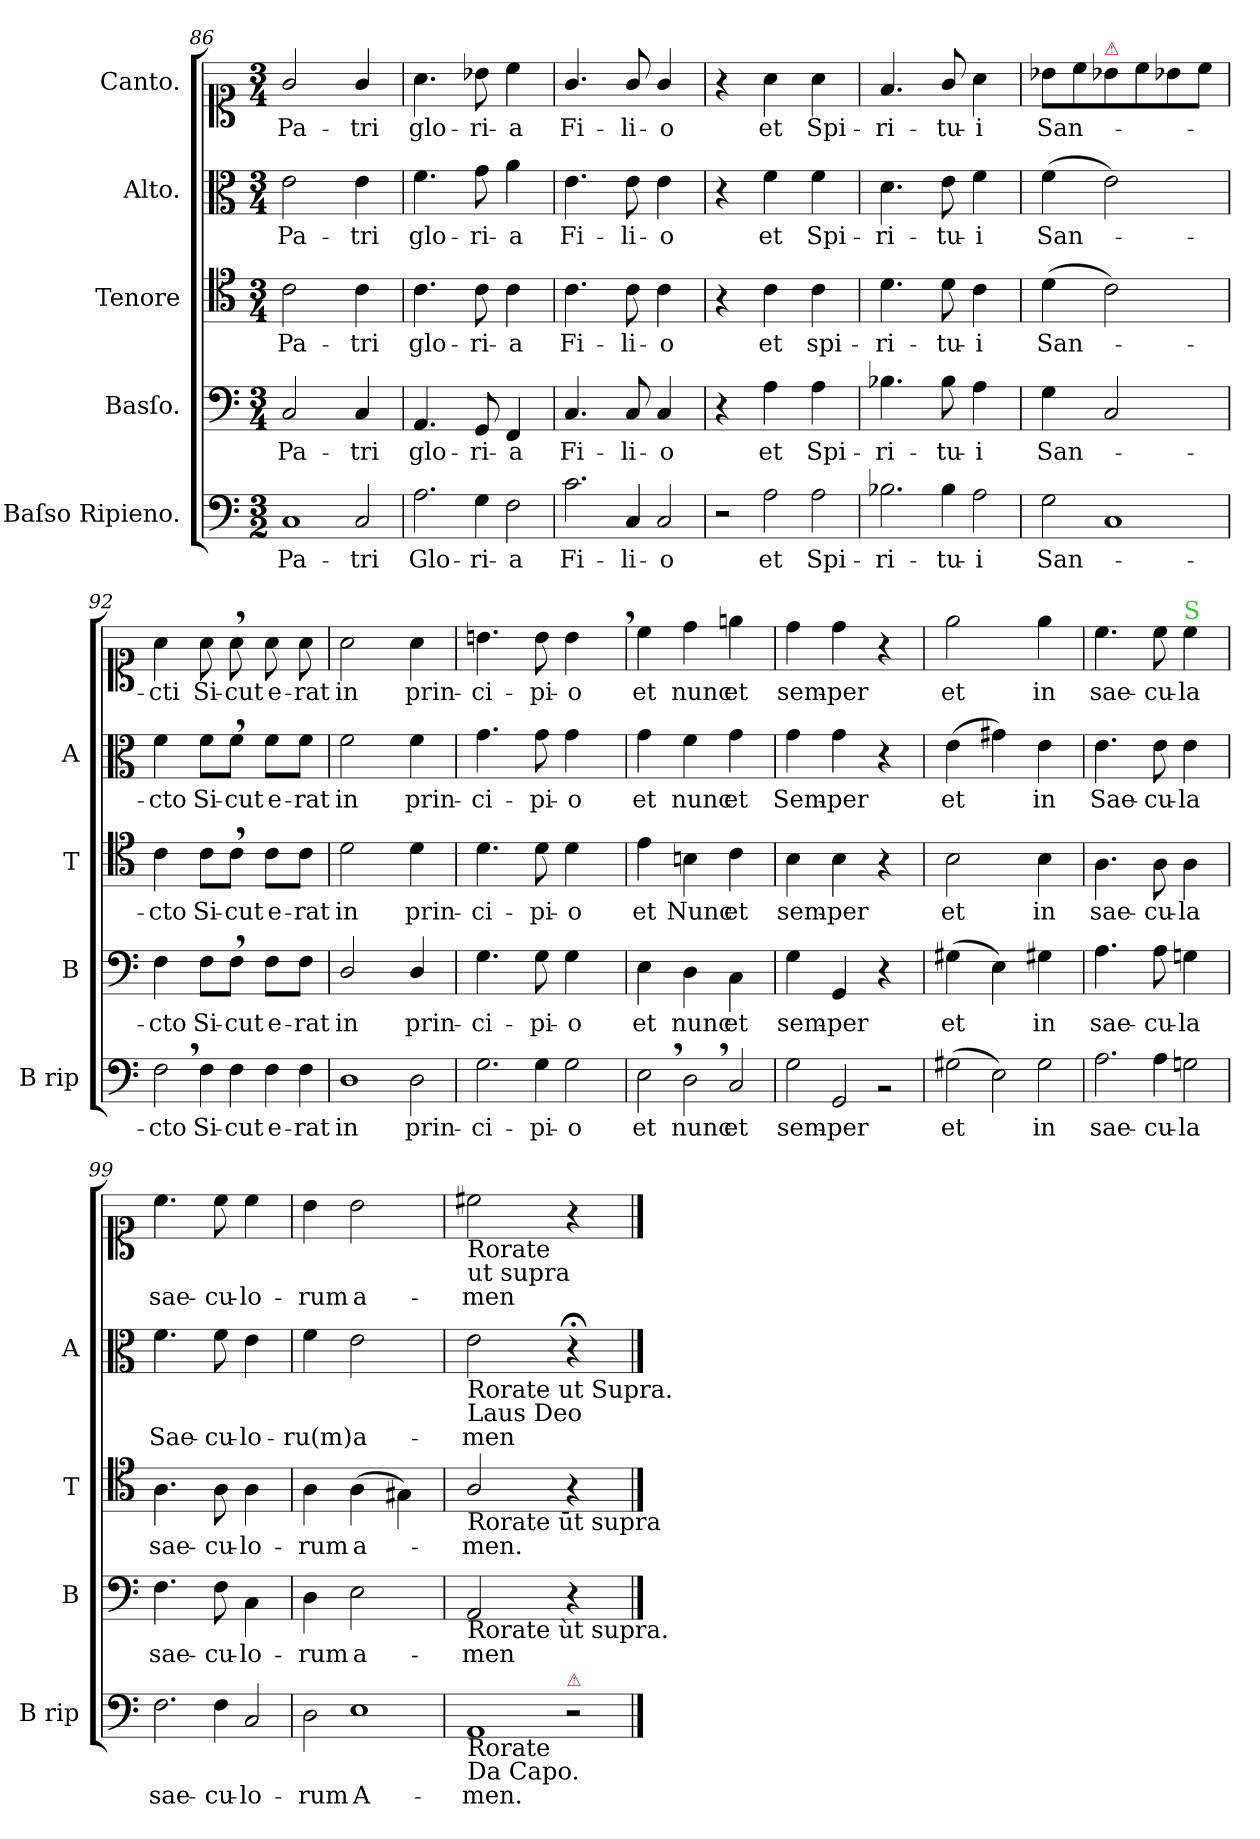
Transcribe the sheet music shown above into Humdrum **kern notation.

**kern	**text	**kern	**text	**kern	**text	**kern	**text	**kern	**text
*part5	*part5	*part4	*part4	*part3	*part3	*part2	*part2	*part1	*part1
*staff5	*staff5	*staff4	*staff4	*staff3	*staff3	*staff2	*staff2	*staff1	*staff1
*I"Baſso Ripieno.	*	*I"Basſo.	*	*I"Tenore	*	*I"Alto.	*	*I"Canto.	*
*I'B rip	*	*I'B	*	*I'T	*	*I'A	*	*	*
*clefF4	*	*clefF4	*	*clefC4	*	*clefC3	*	*clefC1	*
*k[]	*	*k[]	*	*k[]	*	*k[]	*	*k[]	*
*M3/2	*	*M3/4	*	*M3/4	*	*M3/4	*	*M3/4	*
=86	=86	=86	=86	=86	=86	=86	=86	=86	=86
!LO:N:vis=1	!	!	!	!	!	!	!	!	!
2C/	Pa-	2C/	Pa-	2c\	Pa-	2e\	Pa-	2g/	Pa-
!LO:N:vis=2	!	!	!	!	!	!	!	!	!
4C/	-tri	4C/	-tri	4c\	-tri	4e\	-tri	4g/	-tri
=87	=87	=87	=87	=87	=87	=87	=87	=87	=87
!LO:N:vis=2.	!	!	!	!	!	!	!	!	!
4.A\	Glo-	4.AA/	glo-	4.c\	glo-	4.f\	glo-	4.a\	glo-
!LO:N:vis=4	!	!	!	!	!	!	!	!	!
8G\	-ri-	8GG/	-ri-	8c\	-ri-	8g\	-ri-	8b-X\	-ri-
!LO:N:vis=2	!	!	!	!	!	!	!	!	!
4F\	-a	4FF/	-a	4c\	-a	4a\	-a	4cc\	-a
=88	=88	=88	=88	=88	=88	=88	=88	=88	=88
!LO:N:vis=2.	!	!	!	!	!	!	!	!	!
4.c\	Fi-	4.C/	Fi-	4.c\	Fi-	4.e\	Fi-	4.g/	Fi-
!LO:N:vis=4	!	!	!	!	!	!	!	!	!
8C/	-li-	8C/	-li-	8c\	-li-	8e\	-li-	8g/	-li-
!LO:N:vis=2	!	!	!	!	!	!	!	!	!
4C/	-o	4C/	-o	4c\	-o	4e\	-o	4g/	-o
=89	=89	=89	=89	=89	=89	=89	=89	=89	=89
!LO:N:vis=2	!	!	!	!	!	!	!	!	!
4r	.	4r	.	4r	.	4r	.	4r	.
!LO:N:vis=2	!	!	!	!	!	!	!	!	!
4A\	et	4A\	et	4c\	et	4f\	et	4a\	et
!LO:N:vis=2	!	!	!	!	!	!	!	!	!
4A\	Spi-	4A\	Spi-	4c\	spi-	4f\	Spi-	4a\	Spi-
=90	=90	=90	=90	=90	=90	=90	=90	=90	=90
!LO:N:vis=2.	!	!	!	!	!	!	!	!	!
4.B-X\	-ri-	4.B-X\	-ri-	4.d\	-ri-	4.d\	-ri-	4.f/	-ri-
!LO:N:vis=4	!	!	!	!	!	!	!	!	!
8B-\	-tu-	8B-\	-tu-	8d\	-tu-	8e\	-tu-	8g/	-tu-
!LO:N:vis=2	!	!	!	!	!	!	!	!	!
4A\	-i	4A\	-i	4c\	-i	4f\	-i	4a\	-i
=91	=91	=91	=91	=91	=91	=91	=91	=91	=91
!LO:N:vis=2	!	!	!	!	!	!	!	!	!
4G\	San-	4G\	San-	(4d\	San-	(4f\	San-	8b-X\L	San-
.	.	.	.	.	.	.	.	8cc\	.
!	!	!	!	!	!	!	!	!LO:TX:a:color=crimson:t=⚠	!
!LO:N:vis=1	!	!	!	!	!	!	!	!	!
2C/	.	2C/	.	2c\)	.	2e\)	.	8b-X\	.
.	.	.	.	.	.	.	.	8cc\	.
.	.	.	.	.	.	.	.	8b-X\	.
.	.	.	.	.	.	.	.	8cc\J	.
=92	=92	=92	=92	=92	=92	=92	=92	=92	=92
!LO:N:vis=2	!	!	!	!	!	!	!	!	!
4F,<\	-cto	4F,<\	-cto	4c,<\	-cto	4f,<\	-cto	4a,<\	-cti
!LO:N:vis=4	!	!	!	!	!	!	!	!	!
8F\	Si-	8F\L	Si-	8c\L	Si-	8f\L	Si-	8a\	Si-
!LO:N:vis=4	!	!	!	!	!	!	!	!	!
8F\	-cut	8F\J	-cut	8c\J	-cut	8f\J	-cut	8a\	-cut
!LO:N:vis=4	!	!	!	!	!	!	!	!	!
8F\	e-	8F\L	e-	8c\L	e-	8f\L	e-	8a\	e-
!LO:N:vis=4	!	!	!	!	!	!	!	!	!
8F\	-rat	8F\J	-rat	8c\J	-rat	8f\J	-rat	8a\	-rat
=93	=93	=93	=93	=93	=93	=93	=93	=93	=93
!LO:N:vis=1	!	!	!	!	!	!	!	!	!
2D\	in	2D/	in	2d\	in	2f\	in	2a\	in
!LO:N:vis=2	!	!	!	!	!	!	!	!	!
4D\	prin-	4D/	prin-	4d\	prin-	4f\	prin-	4a\	prin-
=94	=94	=94	=94	=94	=94	=94	=94	=94	=94
!LO:N:vis=2.	!	!	!	!	!	!	!	!	!
4.G\	-ci-	4.G\	-ci-	4.d\	-ci-	4.g\	-ci-	4.bn\	-ci-
!LO:N:vis=4	!	!	!	!	!	!	!	!	!
8G\	-pi-	8G\	-pi-	8d\	-pi-	8g\	-pi-	8b\	-pi-
!LO:N:vis=2	!	!	!	!	!	!	!	!	!
4G\	-o	4G\	-o	4d\	-o	4g\	-o	4b,<\	-o
=95	=95	=95	=95	=95	=95	=95	=95	=95	=95
!LO:N:vis=2	!	!	!	!	!	!	!	!	!
4E,<\	et	4E\	et	4e\	et	4g\	et	4cc\	et
!LO:N:vis=2	!	!	!	!	!	!	!	!	!
4D,<\	nunc	4D\	nunc	4Bn\	Nunc	4f\	nunc	4dd\	nunc
!LO:N:vis=2	!	!	!	!	!	!	!	!	!
4C/	et	4C\	et	4c\	et	4g\	et	4een\	et
=96	=96	=96	=96	=96	=96	=96	=96	=96	=96
!LO:N:vis=2	!	!	!	!	!	!	!	!	!
4G\	sem-	4G\	sem-	4B\	sem-	4g\	Sem-	4dd\	sem-
!LO:N:vis=2	!	!	!	!	!	!	!	!	!
4GG/	-per	4GG/	-per	4B\	-per	4g\	-per	4dd\	-per
!LO:N:vis=2	!	!	!	!	!	!	!	!	!
4rBB	.	4r	.	4r	.	4r	.	4r	.
=97	=97	=97	=97	=97	=97	=97	=97	=97	=97
!LO:N:vis=2	!	!	!	!	!	!	!	!	!
(4G#X\	et	(4G#X\	et	2B\	et	(4e\	et	2ee\	et
!LO:N:vis=2	!	!	!	!	!	!	!	!	!
4E\)	.	4E\)	.	.	.	4g#X\)	.	.	.
!LO:N:vis=2	!	!	!	!	!	!	!	!	!
4G#\	in	4G#X\	in	4B\	in	4e\	in	4ee\	in
=98	=98	=98	=98	=98	=98	=98	=98	=98	=98
!LO:N:vis=2.	!	!	!	!	!	!	!	!	!
4.A\	sae-	4.A\	sae-	4.A\	sae-	4.e\	Sae-	4.cc\	sae-
!LO:N:vis=4	!	!	!	!	!	!	!	!	!
8A\	-cu-	8A\	-cu-	8A\	-cu-	8e\	-cu-	8cc\	-cu-
!	!	!	!	!	!	!	!	!LO:TX:a:color=limegreen:t=S	!
!LO:N:vis=2	!	!	!	!	!	!	!	!	!
4Gn\	-la	4Gn\	-la	4A\	-la	4e\	-la	4cc\	-la
=99	=99	=99	=99	=99	=99	=99	=99	=99	=99
!LO:N:vis=2.	!	!	!	!	!	!	!	!	!
4.F\	sae-	4.F\	sae-	4.A\	sae-	4.f\	Sae-	4.cc\	sae-
!LO:N:vis=4	!	!	!	!	!	!	!	!	!
8F\	-cu-	8F\	-cu-	8A\	-cu-	8f\	-cu-	8cc\	-cu-
!LO:N:vis=2	!	!	!	!	!	!	!	!	!
4C/	-lo-	4C\	-lo-	4A\	-lo-	4e\	-lo-	4cc\	-lo-
=100	=100	=100	=100	=100	=100	=100	=100	=100	=100
!LO:N:vis=2	!	!	!	!	!	!	!	!	!
4D\	-rum	4D\	-rum	4A\	-rum	4f\	-ru(m)	4b\	-rum
!LO:N:vis=1	!	!	!	!	!	!	!	!	!
2E\	A-	2E\	a-	(4A\	a-	2e\	a-	2b\	a-
.	.	.	.	4G#X\)	.	.	.	.	.
=101	=101	=101	=101	=101	=101	=101	=101	=101	=101
!	!	!	!	!	!	!	!	!LO:TX:b:t=Rorate\nut supra	!
!	!	!	!	!	!	!LO:TX:b:t=Rorate ut Supra.\nLaus Deo	!	!	!
!	!	!	!	!LO:TX:b:t=Rorate ūt supra	!	!	!	!	!
!	!	!LO:TX:b:t=Rorate ùt supra.	!	!	!	!	!	!	!
!LO:TX:b:t=Rorate\nDa Capo.	!	!	!	!	!	!	!	!	!
!LO:N:vis=1	!	!	!	!	!	!	!	!	!
2AA/	-men.	2AA/	-men	2A/	-men.	2e\	-men	2cc#X\	-men
!LO:TX:a:color=crimson:t=⚠	!	!	!	!	!	!	!	!	!
!LO:N:vis=2	!	!	!	!	!	!	!	!	!
4r	.	4r	.	4r	.	4r;<	.	4r	.
==	==	==	==	==	==	==	==	==	==
*-	*-	*-	*-	*-	*-	*-	*-	*-	*-
